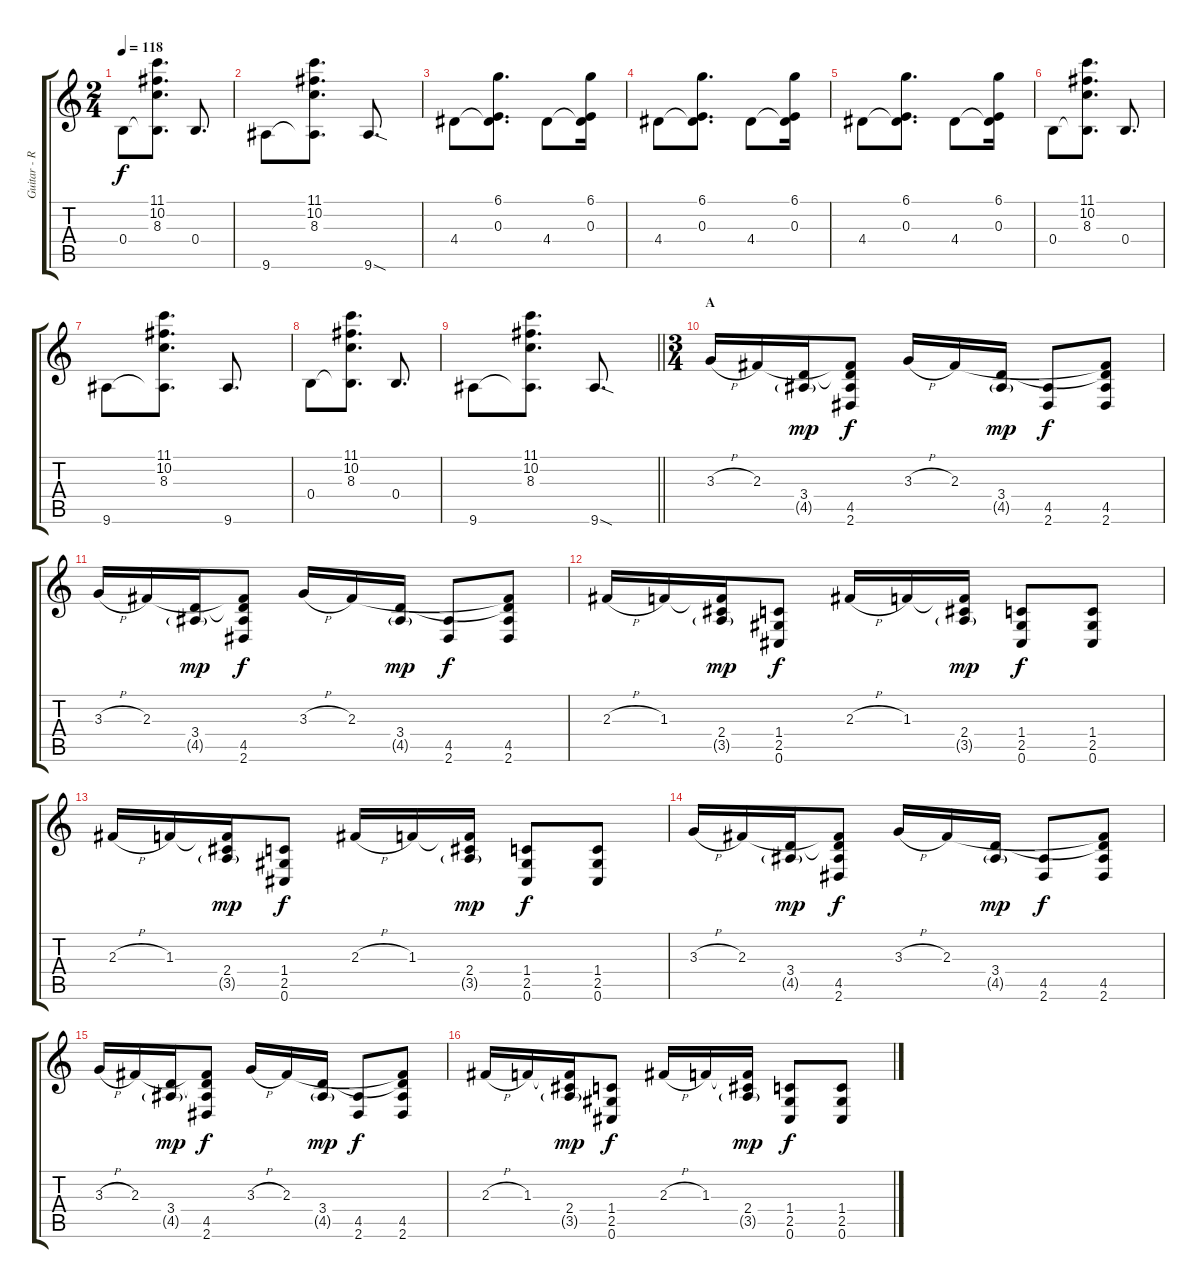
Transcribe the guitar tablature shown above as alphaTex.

\track ("Guitar - R" "Guitar - R") {instrument overdrivenguitar}
\staff {score tabs}
\tuning (Db4 Ab3 E3 B2 Gb2 Db2) {hide}
\ts (2 4)
\tempo 118
\clef g2
\ks c
0.4.8{dy f} (11.1 10.2 8.3 0.4{t}).8{d} 0.4.8{d} |
9.6.8 (11.1 10.2 8.3 9.6{t}).8{d} 9.6{sod}.8{d} |
4.4.8 (6.1 0.3 4.4{t}).8{d} 4.4.8 (6.1 0.3 4.4{t}).16 |
4.4.8 (6.1 0.3 4.4{t}).8{d} 4.4.8 (6.1 0.3 4.4{t}).16 |
4.4.8 (6.1 0.3 4.4{t}).8{d} 4.4.8 (6.1 0.3 4.4{t}).16 |
0.4.8 (11.1 10.2 8.3 0.4{t}).8{d} 0.4.8{d} |
9.6.8 (11.1 10.2 8.3 9.6{t}).8{d} 9.6.8{d} |
0.4.8 (11.1 10.2 8.3 0.4{t}).8{d} 0.4.8{d} |
\barLineRight lightlight
9.6.8 (11.1 10.2 8.3 9.6{t}).8{d} 9.6{sod}.8{d} |
\ts (3 4)
\section ("" "A")
3.3{h}.16 2.3.16 (3.4 4.5{g}).16{dy mp} (2.3{t} 3.4{t} 4.5 2.6).8{dy f} 3.3{h}.16 2.3.16 (3.4 4.5{g}).16{dy mp} (4.5 2.6).8{dy f} (2.3{t} 3.4{t} 4.5 2.6).8 |
3.3{h}.16 2.3.16 (3.4 4.5{g}).16{dy mp} (2.3{t} 3.4{t} 4.5 2.6).8{dy f} 3.3{h}.16 2.3.16 (3.4 4.5{g}).16{dy mp} (4.5 2.6).8{dy f} (2.3{t} 3.4{t} 4.5 2.6).8 |
2.3{h}.16 1.3.16 (1.3{t} 2.4 3.5{g}).16{dy mp} (1.4 2.5 0.6).8{dy f} 2.3{h}.16 1.3.16 (1.3{t} 2.4 3.5{g}).16{dy mp} (1.4 2.5 0.6).8{dy f} (1.4 2.5 0.6).8 |
2.3{h}.16 1.3.16 (1.3{t} 2.4 3.5{g}).16{dy mp} (1.4 2.5 0.6).8{dy f} 2.3{h}.16 1.3.16 (1.3{t} 2.4 3.5{g}).16{dy mp} (1.4 2.5 0.6).8{dy f} (1.4 2.5 0.6).8 |
3.3{h}.16 2.3.16 (3.4 4.5{g}).16{dy mp} (2.3{t} 3.4{t} 4.5 2.6).8{dy f} 3.3{h}.16 2.3.16 (3.4 4.5{g}).16{dy mp} (4.5 2.6).8{dy f} (2.3{t} 3.4{t} 4.5 2.6).8 |
3.3{h}.16 2.3.16 (3.4 4.5{g}).16{dy mp} (2.3{t} 3.4{t} 4.5 2.6).8{dy f} 3.3{h}.16 2.3.16 (3.4 4.5{g}).16{dy mp} (4.5 2.6).8{dy f} (2.3{t} 3.4{t} 4.5 2.6).8 |
2.3{h}.16 1.3.16 (1.3{t} 2.4 3.5{g}).16{dy mp} (1.4 2.5 0.6).8{dy f} 2.3{h}.16 1.3.16 (1.3{t} 2.4 3.5{g}).16{dy mp} (1.4 2.5 0.6).8{dy f} (1.4 2.5 0.6).8
